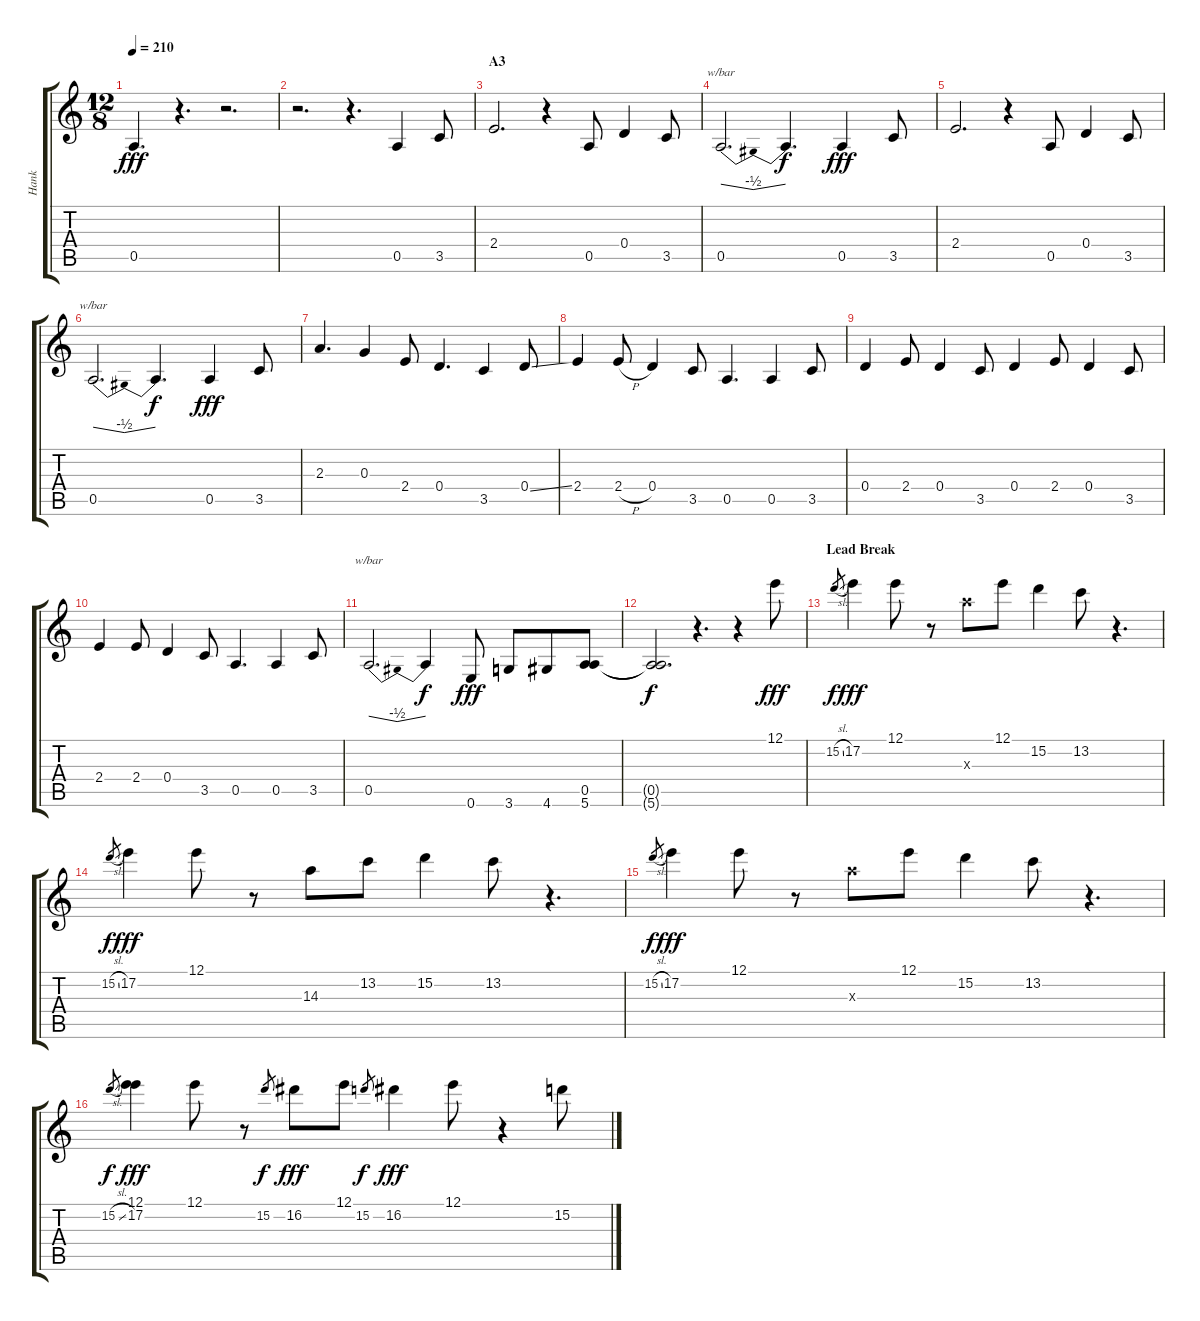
\track ("Hank" "Hank") {instrument electricguitarclean}
\staff {score tabs}
\tuning (E4 B3 G3 D3 A2 E2) {hide}
\ts (12 8)
\tempo 210
\clef g2
\ks c
0.5.4{d dy fff} r.4{d} r.2{d} |
r.2{d} r.4{d} 0.5.4{volume 16 balance 4 instrument acousticguitarsteel} 3.5.8 |
\section ("" "A3")
2.4.2{d} r.4 0.5.8 0.4.4 3.5.8 |
0.5.2{d tbe (dip default 0 0 30 -2 60 0)} 0.5{t}.4{d dy f} 0.5.4{dy fff} 3.5.8 |
2.4.2{d} r.4 0.5.8 0.4.4 3.5.8 |
0.5.2{d tbe (dip default 0 0 30 -2 60 0)} 0.5{t}.4{d dy f} 0.5.4{dy fff} 3.5.8 |
2.3.4{d} 0.3.4 2.4.8 0.4.4{d} 3.5.4 0.4{ss}.8 |
2.4.4 2.4{h}.8 0.4.4 3.5.8 0.5.4{d} 0.5.4 3.5.8 |
0.4.4 2.4.8 0.4.4 3.5.8 0.4.4 2.4.8 0.4.4 3.5.8 |
2.4.4 2.4.8 0.4.4 3.5.8 0.5.4{d} 0.5.4 3.5.8 |
0.5.2{d tbe (dip default 0 0 30 -2 60 0)} 0.5{t}.4{dy f} 0.6.8{dy fff volume 15 balance 8 instrument electricguitarmuted} 3.6.8 4.6.8 (0.5 5.6).8 |
(0.5{t} 5.6{t}).2{d dy f} r.4{d} r.4 12.1.8{dy fff} |
\section ("" "Lead Break")
15.2{sl}.8{gr dy f} 17.2.4{dy fff} 12.1.8 r.8 14.3{x}.8 12.1.8 15.2.4 13.2.8 r.4{d} |
15.2{sl}.8{gr dy f} 17.2.4{dy fff} 12.1.8 r.8 14.3.8 13.2.8 15.2.4 13.2.8 r.4{d} |
15.2{sl}.8{gr dy f} 17.2.4{dy fff} 12.1.8 r.8 14.3{x}.8 12.1.8 15.2.4 13.2.8 r.4{d} |
15.2{sl}.8{gr dy f} (12.1 17.2).4{dy fff} 12.1.8 r.8 15.2.8{gr dy f} 16.2.8{dy fff} 12.1.8 15.2.8{gr dy f} 16.2.4{dy fff} 12.1.8 r.4 15.2.8
